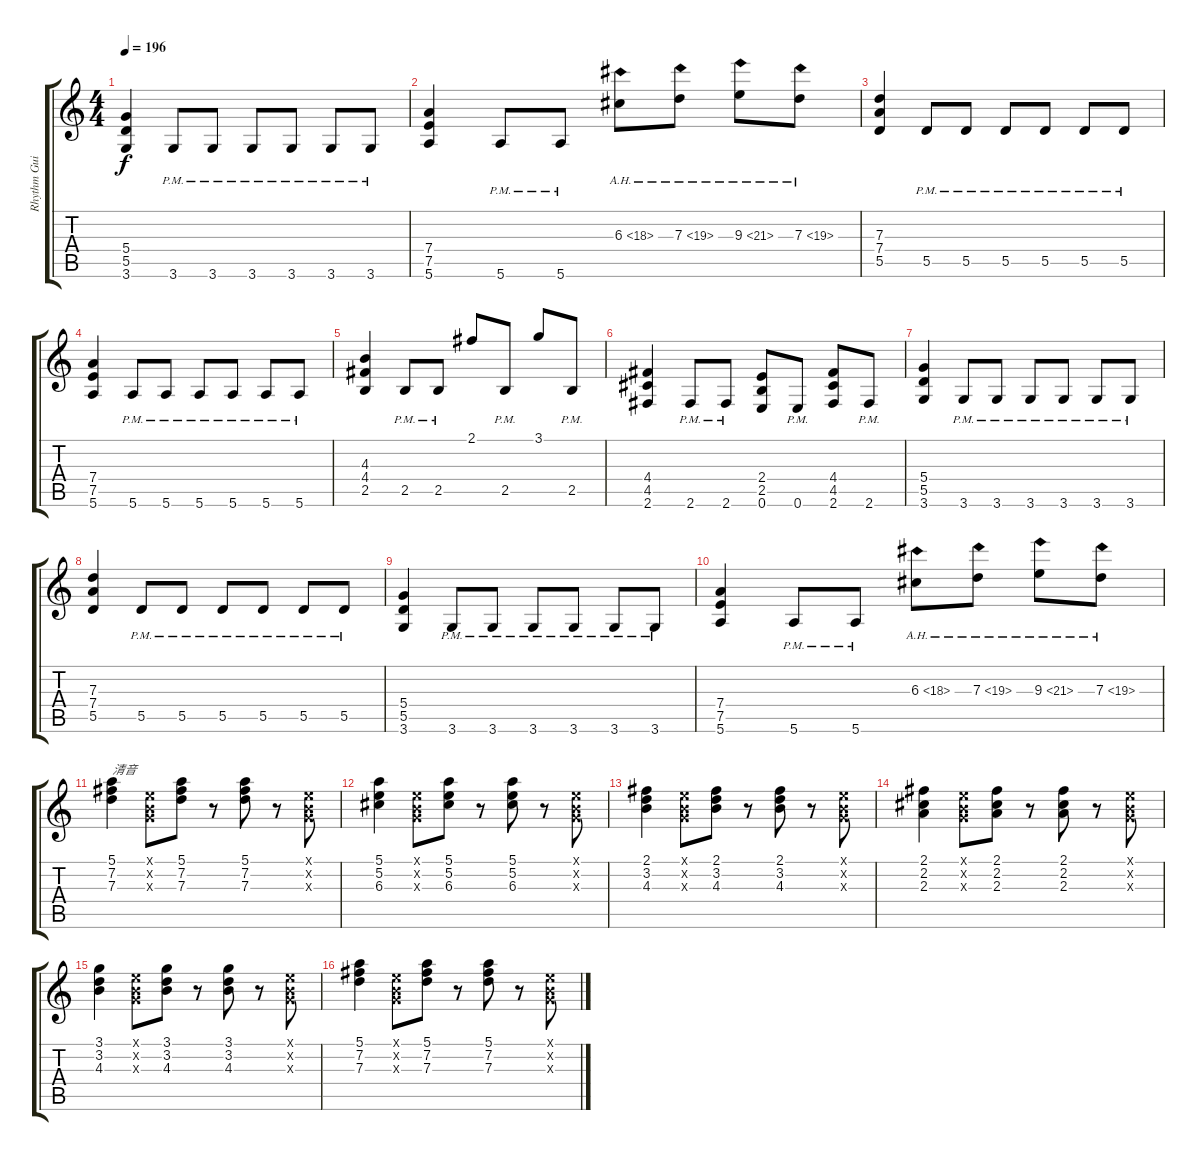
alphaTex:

\track ("Rhythm Guitar(R)" "Rhythm Gui") {instrument distortionguitar}
\staff {score tabs}
\tuning (E4 B3 G3 D3 A2 E2) {hide}
\ts (4 4)
\tempo 196
\clef g2
\ks c
(5.4 5.5 3.6).4{dy f} 3.6{pm}.8 3.6{pm}.8 3.6{pm}.8 3.6{pm}.8 3.6{pm}.8 3.6{pm}.8 |
(7.4 7.5 5.6).4 5.6{pm}.8 5.6{pm}.8 6.3{ah 12}.8 7.3{ah 12}.8 9.3{ah 12}.8 7.3{ah 12}.8 |
(7.3 7.4 5.5).4 5.5{pm}.8 5.5{pm}.8 5.5{pm}.8 5.5{pm}.8 5.5{pm}.8 5.5{pm}.8 |
(7.4 7.5 5.6).4 5.6{pm}.8 5.6{pm}.8 5.6{pm}.8 5.6{pm}.8 5.6{pm}.8 5.6{pm}.8 |
(4.3 4.4 2.5).4 2.5{pm}.8 2.5{pm}.8 2.1.8 2.5{pm}.8 3.1.8 2.5{pm}.8 |
(4.4 4.5 2.6).4 2.6{pm}.8 2.6{pm}.8 (2.4 2.5 0.6).8 0.6{pm}.8 (4.4 4.5 2.6).8 2.6{pm}.8 |
(5.4 5.5 3.6).4 3.6{pm}.8 3.6{pm}.8 3.6{pm}.8 3.6{pm}.8 3.6{pm}.8 3.6{pm}.8 |
(7.3 7.4 5.5).4 5.5{pm}.8 5.5{pm}.8 5.5{pm}.8 5.5{pm}.8 5.5{pm}.8 5.5{pm}.8 |
(5.4 5.5 3.6).4 3.6{pm}.8 3.6{pm}.8 3.6{pm}.8 3.6{pm}.8 3.6{pm}.8 3.6{pm}.8 |
(7.4 7.5 5.6).4 5.6{pm}.8 5.6{pm}.8 6.3{ah 12}.8 7.3{ah 12}.8 9.3{ah 12}.8 7.3{ah 12}.8 |
(5.1 7.2 7.3).4{txt "清音" instrument electricguitarclean} (0.1{x} 0.2{x} 0.3{x}).8 (5.1 7.2 7.3).8 r.8 (5.1 7.2 7.3).8 r.8 (0.1{x} 0.2{x} 0.3{x}).8 |
(5.1 5.2 6.3).4 (0.1{x} 0.2{x} 0.3{x}).8 (5.1 5.2 6.3).8 r.8 (5.1 5.2 6.3).8 r.8 (0.1{x} 0.2{x} 0.3{x}).8 |
(2.1 3.2 4.3).4 (0.1{x} 0.2{x} 0.3{x}).8 (2.1 3.2 4.3).8 r.8 (2.1 3.2 4.3).8 r.8 (0.1{x} 0.2{x} 0.3{x}).8 |
(2.1 2.2 2.3).4 (0.1{x} 0.2{x} 0.3{x}).8 (2.1 2.2 2.3).8 r.8 (2.1 2.2 2.3).8 r.8 (0.1{x} 0.2{x} 0.3{x}).8 |
(3.1 3.2 4.3).4 (0.1{x} 0.2{x} 0.3{x}).8 (3.1 3.2 4.3).8 r.8 (3.1 3.2 4.3).8 r.8 (0.1{x} 0.2{x} 0.3{x}).8 |
(5.1 7.2 7.3).4 (0.1{x} 0.2{x} 0.3{x}).8 (5.1 7.2 7.3).8 r.8 (5.1 7.2 7.3).8 r.8 (0.1{x} 0.2{x} 0.3{x}).8
